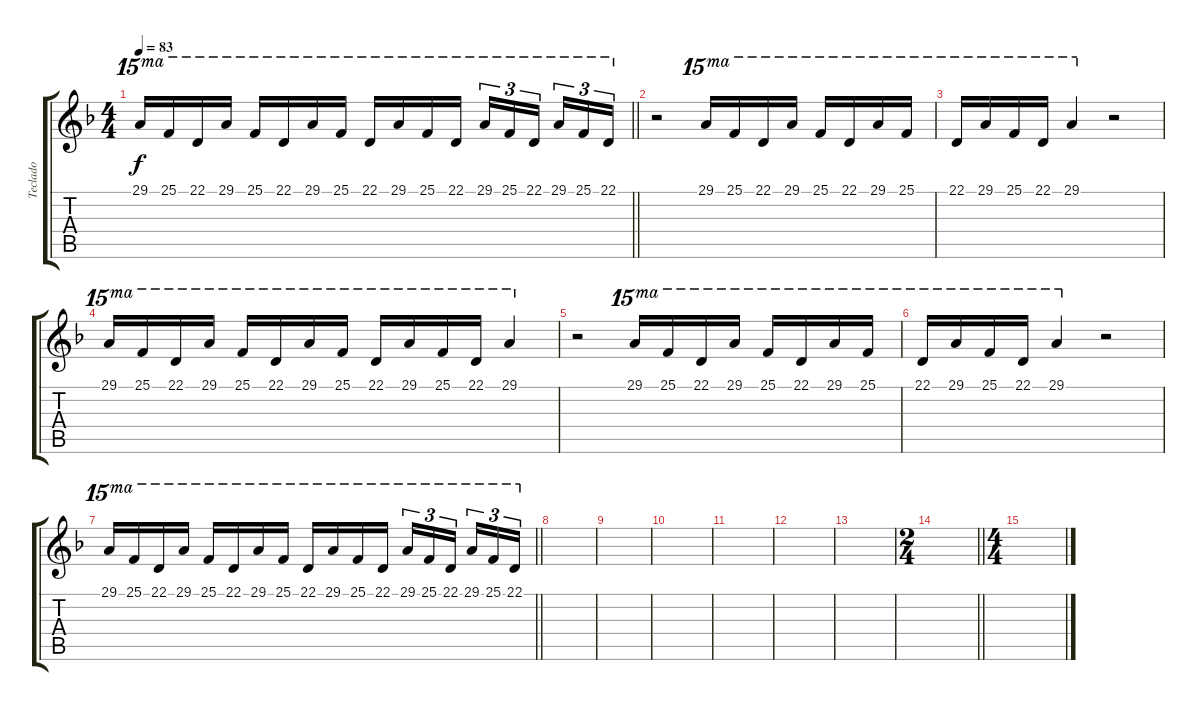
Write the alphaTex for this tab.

\track ("Teclado" "Teclado") {instrument drawbarorgan}
\staff {score tabs}
\tuning (E4 B3 G3 D3 A2 E2) {hide}
\ts (4 4)
\tempo 83
\clef g2
\barLineRight lightlight
\ks dminor
29.1.16{ot 15ma dy f} 25.1.16{ot 15ma} 22.1.16{ot 15ma} 29.1.16{ot 15ma} 25.1.16{ot 15ma} 22.1.16{ot 15ma} 29.1.16{ot 15ma} 25.1.16{ot 15ma} 22.1.16{ot 15ma} 29.1.16{ot 15ma} 25.1.16{ot 15ma} 22.1.16{ot 15ma} 29.1.16{tu (3 2) ot 15ma} 25.1.16{tu (3 2) ot 15ma} 22.1.16{tu (3 2) ot 15ma beam splitsecondary} 29.1.16{tu (3 2) ot 15ma} 25.1.16{tu (3 2) ot 15ma} 22.1.16{tu (3 2) ot 15ma} |
r.2 29.1.16{ot 15ma} 25.1.16{ot 15ma} 22.1.16{ot 15ma} 29.1.16{ot 15ma} 25.1.16{ot 15ma} 22.1.16{ot 15ma} 29.1.16{ot 15ma} 25.1.16{ot 15ma} |
22.1.16{ot 15ma} 29.1.16{ot 15ma} 25.1.16{ot 15ma} 22.1.16{ot 15ma} 29.1.4{ot 15ma} r.2 |
29.1.16{ot 15ma} 25.1.16{ot 15ma} 22.1.16{ot 15ma} 29.1.16{ot 15ma} 25.1.16{ot 15ma} 22.1.16{ot 15ma} 29.1.16{ot 15ma} 25.1.16{ot 15ma} 22.1.16{ot 15ma} 29.1.16{ot 15ma} 25.1.16{ot 15ma} 22.1.16{ot 15ma} 29.1.4{ot 15ma} |
r.2 29.1.16{ot 15ma} 25.1.16{ot 15ma} 22.1.16{ot 15ma} 29.1.16{ot 15ma} 25.1.16{ot 15ma} 22.1.16{ot 15ma} 29.1.16{ot 15ma} 25.1.16{ot 15ma} |
22.1.16{ot 15ma} 29.1.16{ot 15ma} 25.1.16{ot 15ma} 22.1.16{ot 15ma} 29.1.4{ot 15ma} r.2 |
\barLineRight lightlight
29.1.16{ot 15ma} 25.1.16{ot 15ma} 22.1.16{ot 15ma} 29.1.16{ot 15ma} 25.1.16{ot 15ma} 22.1.16{ot 15ma} 29.1.16{ot 15ma} 25.1.16{ot 15ma} 22.1.16{ot 15ma} 29.1.16{ot 15ma} 25.1.16{ot 15ma} 22.1.16{ot 15ma} 29.1.16{tu (3 2) ot 15ma} 25.1.16{tu (3 2) ot 15ma} 22.1.16{tu (3 2) ot 15ma beam splitsecondary} 29.1.16{tu (3 2) ot 15ma} 25.1.16{tu (3 2) ot 15ma} 22.1.16{tu (3 2) ot 15ma} |
|
|
|
|
|
|
\ts (2 4)
\barLineRight lightlight
|
\ts (4 4)
